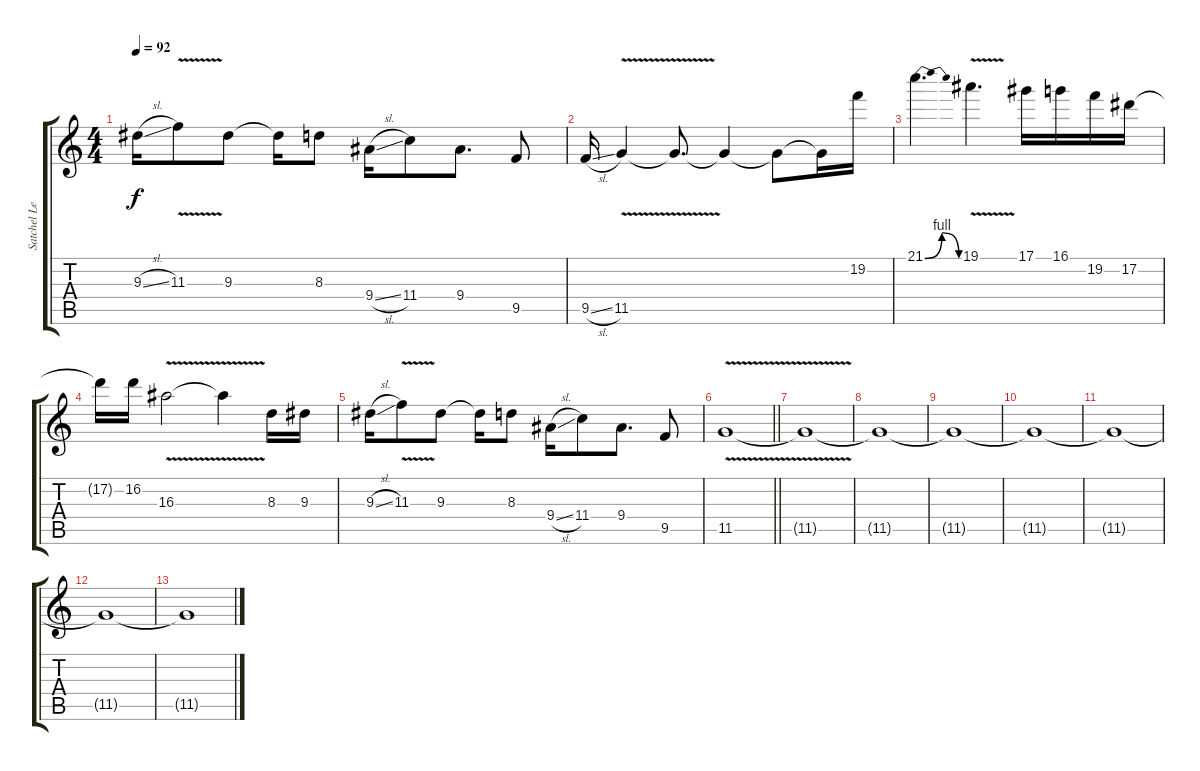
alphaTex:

\track ("Satchel Lead" "Satchel Le") {instrument distortionguitar}
\staff {score tabs}
\tuning (Eb4 Bb3 Gb3 Db3 Ab2 Eb2) {hide}
\ts (4 4)
\tempo 92
\clef g2
\ks c
9.3{sl}.16{dy f} 11.3{v}.8 9.3.8 9.3{t}.16 8.3.8 9.4{sl}.16 11.4.8 9.4.8{d} 9.5.8 |
9.5{sl}.16 11.5{v}.4 11.5{t}.8{d} 11.5{t}.4 11.5{t}.8 11.5{t}.16 19.2.16 |
21.1{be (bendrelease 0 0 10 4 30 4 60 0)}.4{d} 19.1{v}.4{d} 17.1.16 16.1.16 19.2.16 17.2.16 |
17.2{t}.16 16.2.16 16.3{v}.2 16.3{t}.4 8.3.16 9.3.16 |
9.3{sl}.16 11.3{v}.8 9.3.8 9.3{t}.16 8.3.8 9.4{sl}.16 11.4.8 9.4.8{d} 9.5.8 |
\barLineRight lightlight
11.5{v}.1{volume 8} |
11.5{t}.1 |
11.5{t}.1 |
11.5{t}.1 |
11.5{t}.1{volume 0} |
11.5{t}.1 |
11.5{t}.1 |
11.5{t}.1
